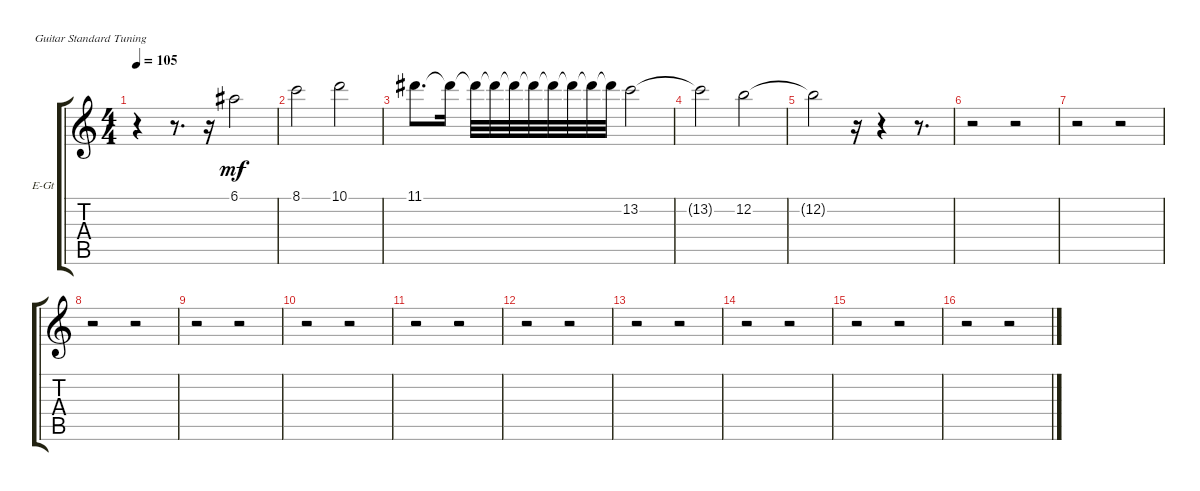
\defaultSystemsLayout 4
\bracketExtendMode groupsimilarinstruments
\firstSystemTrackNameOrientation horizontal
\otherSystemsTrackNameOrientation horizontal
\track ("Electric Guitar" "E-Gt") {instrument distortionguitar}
\staff {score tabs}
\tuning (E4 B3 G3 D3 A2 E2)
\ts (4 4)
\tempo 105
\clef g2
\scale
0.333333
\ks c
r.4{dy mf} r.8{d} r.16 6.1.2 |
\scale
0.333333 8.1.2 10.1.2 |
\scale
0.333333 11.1.8{d} 11.1{t}.16 11.1{t}.32 11.1{t}.32 11.1{t}.32 11.1{t}.32 11.1{t}.32 11.1{t}.32 11.1{t}.32 11.1{t}.32 13.2.2 |
\scale
0.333333 13.2{t}.2 12.2.2 |
\scale
0.333333 12.2{t}.2 r.16 r.4 r.8{d} |
\scale
0.333333 r.2 r.2 |
\scale
0.333333 r.2 r.2 |
\scale
0.333333 r.2 r.2 |
\scale
0.333333 r.2 r.2 |
\scale
0.333333 r.2 r.2 |
\scale
0.333333 r.2 r.2 |
\scale
0.333333 r.2 r.2 |
\scale
0.333333 r.2 r.2 |
\scale
0.333333 r.2 r.2 |
\scale
0.333333 r.2 r.2 |
\scale
0.333333 r.2 r.2
